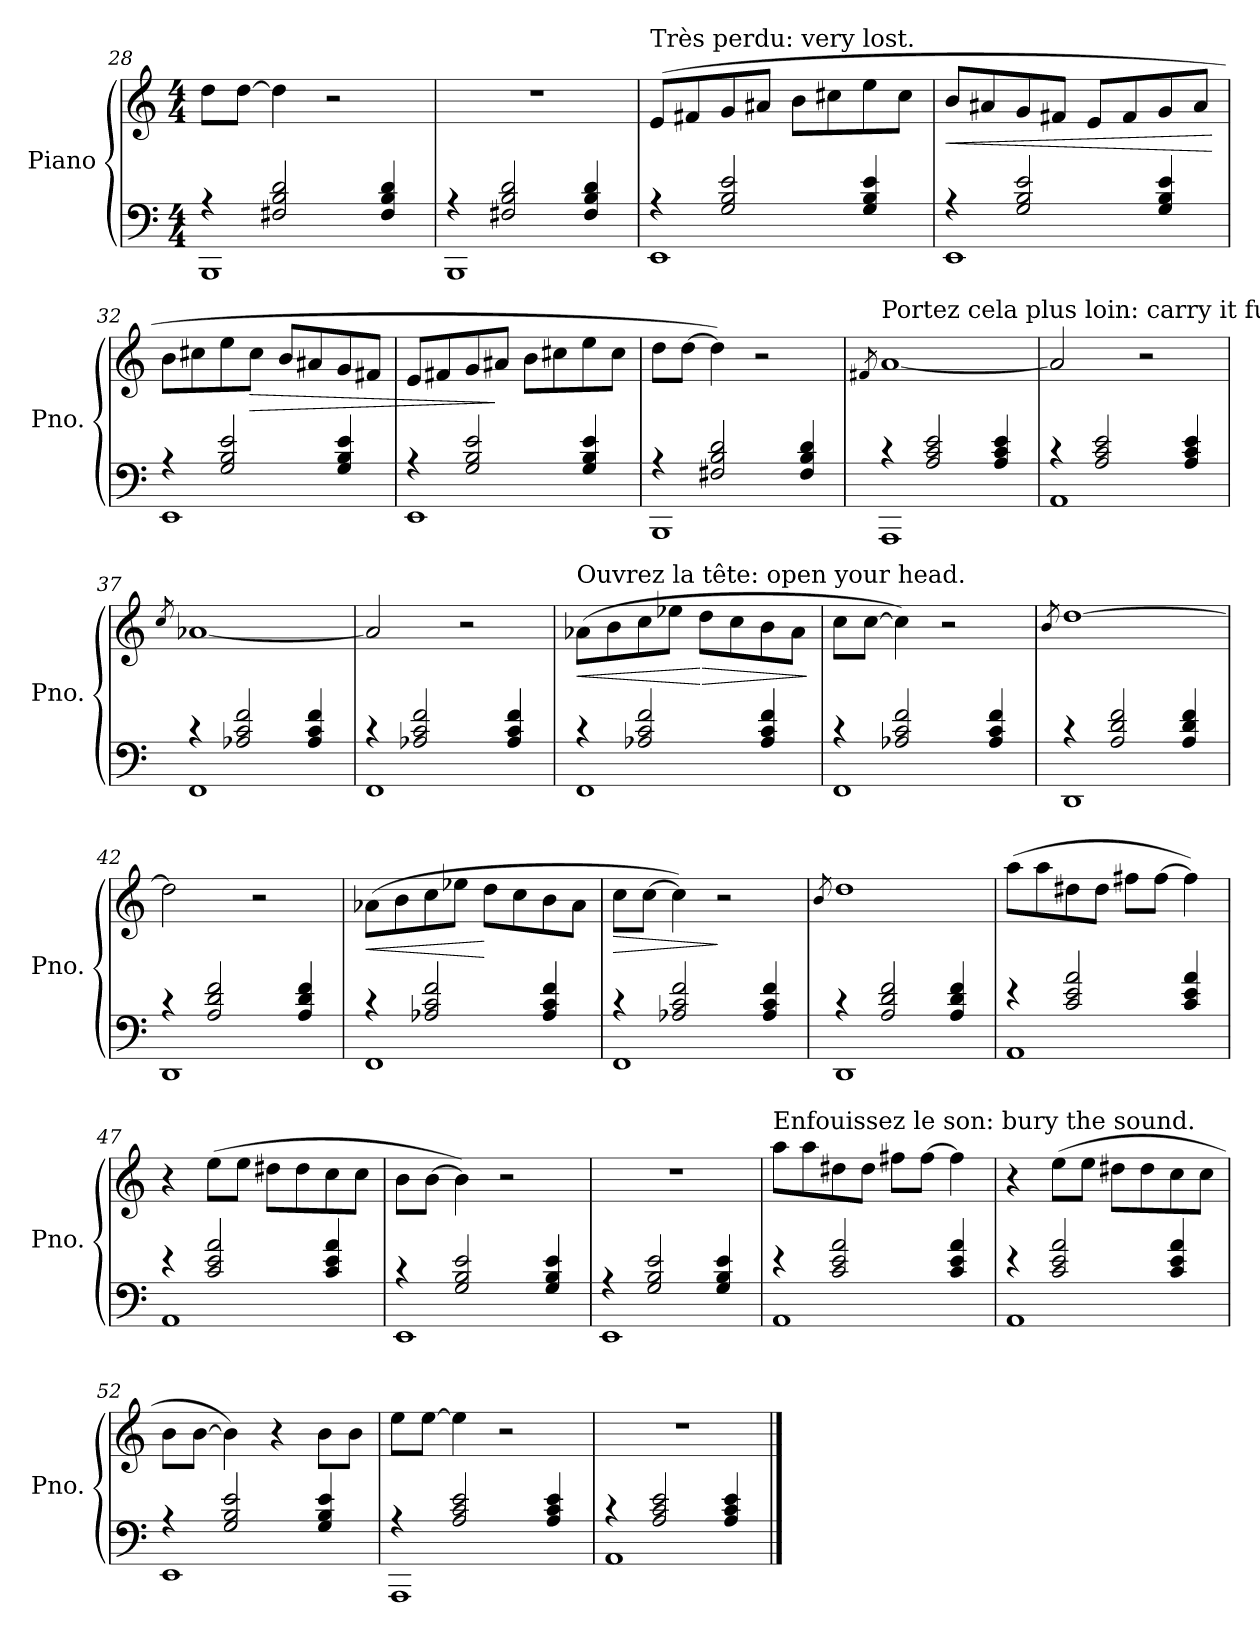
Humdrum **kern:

**kern	**kern	**dynam
*part1	*part1	*part1
*staff2	*staff1	*staff1/2
*I"Piano	*	*
*I'Pno.	*	*
*clefF4	*clefG2	*
*k[]	*k[]	*
*M4/4	*M4/4	*
=28	=28	=28
*^	*	*
4r	1BBB	8dd\L	.
.	.	[8dd\J	.
2F#X/ 2B/ 2d/	.	4dd\]	.
.	.	2r	.
4F#/ 4B/ 4d/	.	.	.
=29	=29	=29	=29
4r	1BBB	1r	.
2F#X/ 2B/ 2d/	.	.	.
4F#/ 4B/ 4d/	.	.	.
!!LO:LB:g=z
=30	=30	=30	=30
!	!	!LO:TX:a:t=Très perdu&colon; very lost.	!
4r	1EE	(8e/L	.
.	.	8f#X/	.
2G/ 2B/ 2e/	.	8g/	.
.	.	8a#X/J	.
.	.	8b\L	.
.	.	8cc#X\	.
4G/ 4B/ 4e/	.	8ee\	.
.	.	8cc#\J	.
=31	=31	=31	=31
!	!	!	!LO:HP:b
4r	1EE	8b/L	<
.	.	8a#X/	.
2G/ 2B/ 2e/	.	8g/	.
.	.	8f#X/J	.
.	.	8e/L	.
.	.	8f#/	.
4G/ 4B/ 4e/	.	8g/	.
.	.	8a#/J	.
*v	*v	*	*
.	.	[
=32	=32	=32
*^	*	*
4r	1EE	8b\L	.
.	.	8cc#X\	.
2G/ 2B/ 2e/	.	8ee\	.
!	!	!	!LO:HP:b
.	.	8cc#\J	>
.	.	8b/L	.
.	.	8a#X/	.
4G/ 4B/ 4e/	.	8g/	.
.	.	8f#X/J	.
=33	=33	=33	=33
4r	1EE	8e/L	.
.	.	8f#X/	.
2G/ 2B/ 2e/	.	8g/	.
.	.	8a#X/J	]
.	.	8b\L	.
.	.	8cc#X\	.
4G/ 4B/ 4e/	.	8ee\	.
.	.	8cc#\J	.
=34	=34	=34	=34
4r	1BBB	8dd\L	.
.	.	[8dd\J	.
2F#X/ 2B/ 2d/	.	4dd\])	.
.	.	2r	.
4F#/ 4B/ 4d/	.	.	.
!!LO:LB:g=z
=35	=35	=35	=35
.	.	8qf#X/	.
!	!	!LO:TX:a:t=Portez cela plus loin&colon; carry it further.	!
4r	1AAA	[1a	.
2A/ 2c/ 2e/	.	.	.
4A/ 4c/ 4e/	.	.	.
=36	=36	=36	=36
4r	1AA	2a/]	.
2A/ 2c/ 2e/	.	.	.
.	.	2r	.
4A/ 4c/ 4e/	.	.	.
=37	=37	=37	=37
.	.	8qcc/	.
4r	1FF	[1a-X	.
2A-X/ 2c/ 2f/	.	.	.
4A-/ 4c/ 4f/	.	.	.
=38	=38	=38	=38
4r	1FF	2a-/]	.
2A-X/ 2c/ 2f/	.	.	.
.	.	2r	.
4A-/ 4c/ 4f/	.	.	.
=39	=39	=39	=39
!	!	!LO:TX:a:t=Ouvrez la tête&colon; open your head.	!
!	!	!	!LO:HP:b
4r	1FF	(8a-X\L	<
.	.	8b\	.
2A-X/ 2c/ 2f/	.	8cc\	.
.	.	8ee-X\J	.
!	!	!	!LO:HP:n=1:b
.	.	8dd\L	[ >
.	.	8cc\	.
4A-/ 4c/ 4f/	.	8b\	.
.	.	8a-\J	.
*v	*v	*	*
.	.	]
=40	=40	=40
*^	*	*
4r	1FF	8cc\L	.
.	.	[8cc\J	.
2A-X/ 2c/ 2f/	.	4cc\])	.
.	.	2r	.
4A-/ 4c/ 4f/	.	.	.
!!LO:LB:g=z
=41	=41	=41	=41
.	.	8qb/	.
4r	1DD	[1dd	.
2A/ 2d/ 2f/	.	.	.
4A/ 4d/ 4f/	.	.	.
=42	=42	=42	=42
4r	1DD	2dd\]	.
2A/ 2d/ 2f/	.	.	.
.	.	2r	.
4A/ 4d/ 4f/	.	.	.
=43	=43	=43	=43
!	!	!	!LO:HP:b
4r	1FF	(8a-X\L	<
.	.	8b\	.
2A-X/ 2c/ 2f/	.	8cc\	.
.	.	8ee-X\J	.
.	.	8dd\L	[
.	.	8cc\	.
4A-/ 4c/ 4f/	.	8b\	.
.	.	8a-\J	.
=44	=44	=44	=44
!	!	!	!LO:HP:b
4r	1FF	8cc\L	>
.	.	[8cc\J	.
2A-X/ 2c/ 2f/	.	4cc\])	.
.	.	2r	]
4A-/ 4c/ 4f/	.	.	.
=45	=45	=45	=45
.	.	8qb/	.
4r	1DD	1dd	.
2A/ 2d/ 2f/	.	.	.
4A/ 4d/ 4f/	.	.	.
!!LO:LB:g=z
=46	=46	=46	=46
4r	1AA	(8aa\L	.
.	.	8aa\	.
2c/ 2e/ 2a/	.	8dd#X\	.
.	.	8dd#\J	.
.	.	8ff#X\L	.
.	.	[8ff#\J	.
4c/ 4e/ 4a/	.	4ff#\])	.
=47	=47	=47	=47
4r	1AA	4r	.
2c/ 2e/ 2a/	.	(8ee\L	.
.	.	8ee\J	.
.	.	8dd#X\L	.
.	.	8dd#\	.
4c/ 4e/ 4a/	.	8cc\	.
.	.	8cc\J	.
=48	=48	=48	=48
4r	1EE	8b\L	.
.	.	[8b\J	.
2G/ 2B/ 2e/	.	4b\])	.
.	.	2r	.
4G/ 4B/ 4e/	.	.	.
=49	=49	=49	=49
4r	1EE	1r	.
2G/ 2B/ 2e/	.	.	.
4G/ 4B/ 4e/	.	.	.
!!LO:LB:g=z
=50	=50	=50	=50
!	!	!LO:TX:a:t=Enfouissez le son&colon; bury the sound.	!
4r	1AA	8aa\L	.
.	.	8aa\	.
2c/ 2e/ 2a/	.	8dd#X\	.
.	.	8dd#\J	.
.	.	8ff#X\L	.
.	.	[8ff#\J	.
4c/ 4e/ 4a/	.	4ff#\]	.
=51	=51	=51	=51
4r	1AA	4r	.
2c/ 2e/ 2a/	.	(8ee\L	.
.	.	8ee\J	.
.	.	8dd#X\L	.
.	.	8dd#\	.
4c/ 4e/ 4a/	.	8cc\	.
.	.	8cc\J	.
=52	=52	=52	=52
4r	1EE	8b\L	.
.	.	[8b\J	.
2G/ 2B/ 2e/	.	4b\])	.
.	.	4r	.
4G/ 4B/ 4e/	.	8b\L	.
.	.	8b\J	.
=53	=53	=53	=53
4r	1AAA	8ee\L	.
.	.	[8ee\J	.
2A/ 2c/ 2e/	.	4ee\]	.
.	.	2r	.
4A/ 4c/ 4e/	.	.	.
=54	=54	=54	=54
4r	1AA	1r	.
2A/ 2c/ 2e/	.	.	.
4A/ 4c/ 4e/	.	.	.
*v	*v	*	*
==	==	==
*-	*-	*-
